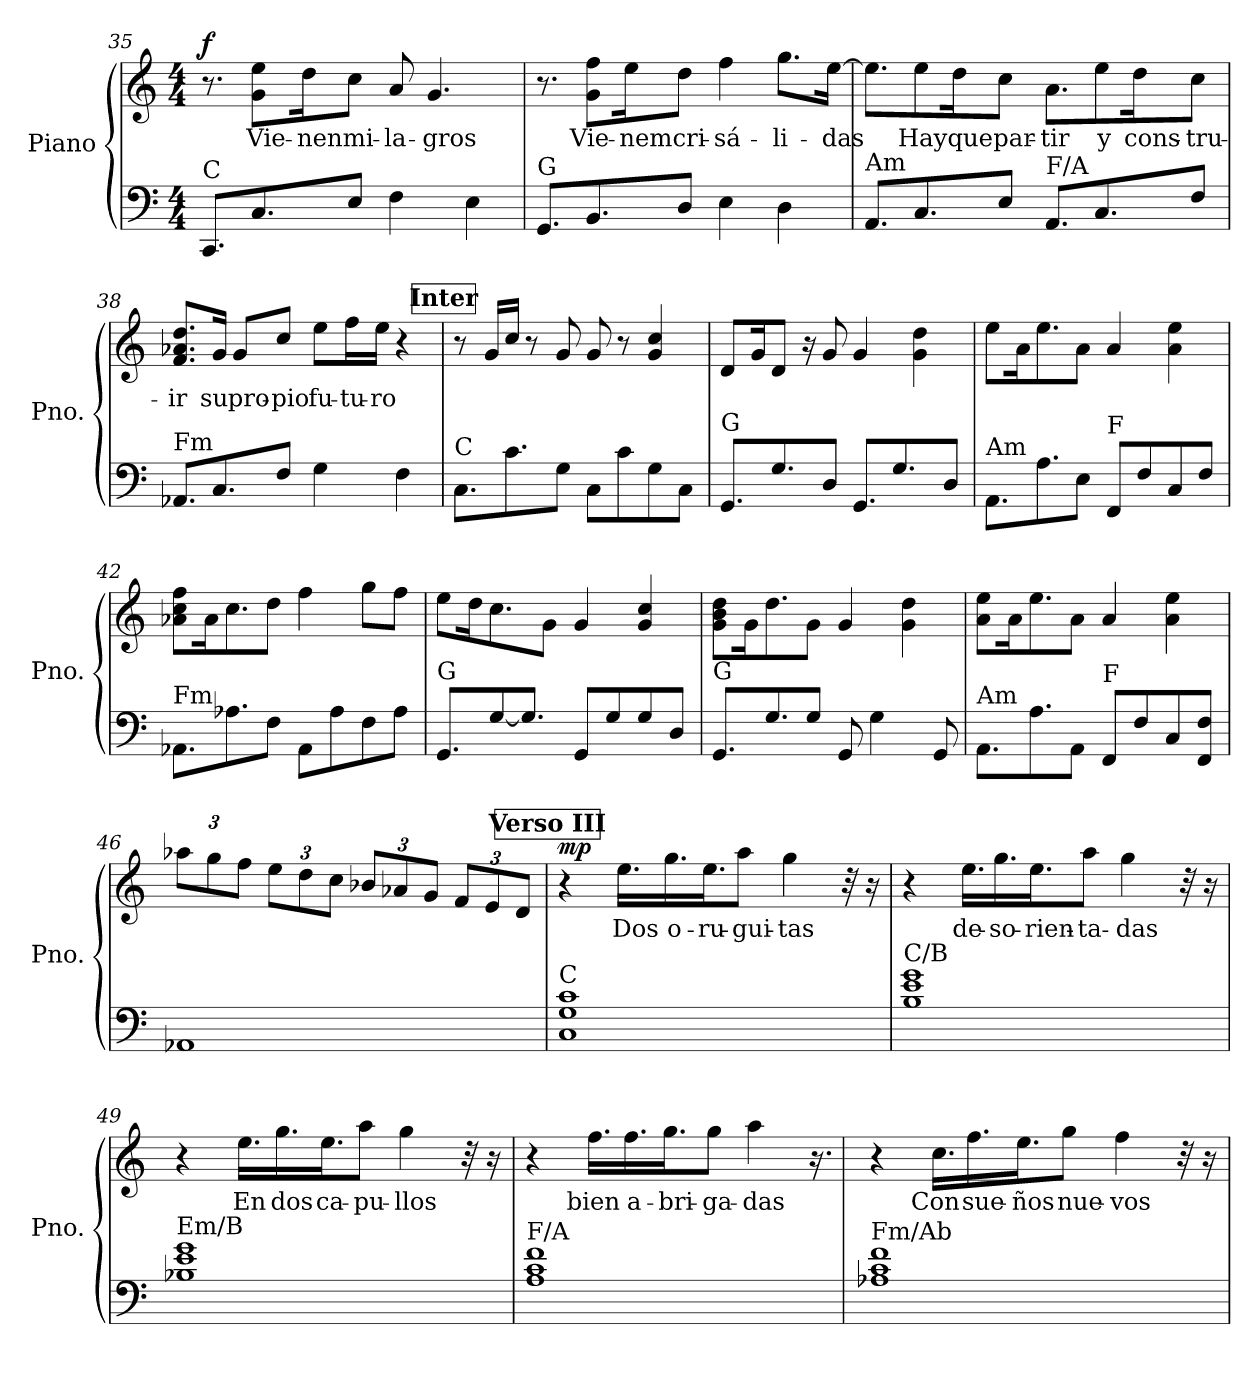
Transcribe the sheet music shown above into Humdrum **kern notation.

**kern	**kern	**text	**dynam
*part1	*part1	*part1	*part1
*staff2	*staff1	*staff1	*staff1/2
*I"Piano	*	*	*
*I'Pno.	*	*	*
!!LO:LB:g=z
*clefF4	*clefG2	*	*
*k[]	*k[]	*	*
*M4/4	*M4/4	*	*
=35	=35	=35	=35
!LO:TX:a:t=C	!	!	!
!	!	!	!LO:DY:b=2
8.CC/L	8.r	.	f
!	!	!LO:LY:b	!
8.C/	8g\ 8ee\L	Vie-	.
!	!	!LO:LY:b	!
.	16dd\K	-nen	.
!	!	!LO:LY:b	!
8E/J	8cc\J	mi-	.
!	!	!LO:LY:b	!
4F\	8a/	-la-	.
!	!	!LO:LY:b	!
.	4.g/	-gros	.
4E\	.	.	.
=36	=36	=36	=36
!LO:TX:a:t=G	!	!	!
8.GG/L	8.r	.	.
!	!	!LO:LY:b	!
8.BB/	8g\ 8ff\L	Vie-	.
!	!	!LO:LY:b	!
.	16ee\K	-nem	.
!	!	!LO:LY:b	!
8D/J	8dd\J	cri-	.
!	!	!LO:LY:b	!
4E\	4ff\	-sá-	.
!	!	!LO:LY:b	!
4D\	8.gg\L	-li-	.
!	!	!LO:LY:b	!
.	[16ee\Jk	-das	.
=37	=37	=37	=37
!LO:TX:a:t=Am	!	!	!
8.AA/L	8.ee\L]	.	.
!	!	!LO:LY:b	!
8.C/	8ee\	Hay	.
!	!	!LO:LY:b	!
.	16dd\K	que	.
!	!	!LO:LY:b	!
8E/J	8cc\J	par-	.
!LO:TX:a:t=F/A	!	!	!
!	!	!LO:LY:b	!
8.AA/L	8.a\L	-tir	.
!	!	!LO:LY:b	!
8.C/	8ee\	y	.
!	!	!LO:LY:b	!
.	16dd\K	cons-	.
!	!	!LO:LY:b	!
8F/J	8cc\J	-tru-	.
!!LO:LB:g=z
=38	=38	=38	=38
!LO:TX:a:t=Fm	!	!	!
!	!	!LO:LY:b	!
8.AA-X/L	8.f/ 8.a-X/ 8.dd/L	-ir	.
!	!	!LO:LY:b	!
8.C/	16g/Jk	su	.
!	!	!LO:LY:b	!
.	8g/L	pro-	.
!	!	!LO:LY:b	!
8F/J	8cc/J	-pio	.
!	!	!LO:LY:b	!
4G\	8ee\L	fu-	.
!	!	!LO:LY:b	!
.	16ff\L	-tu-	.
!	!	!LO:LY:b	!
.	16ee\JJ	-ro	.
4F\	4r	.	.
!!LO:REH:place=s1:a:B:fs=14:t=Inter
=39	=39	=39	=39
!LO:TX:a:t=C	!	!	!
8.C\L	8r	.	.
.	16g/LL	.	.
8.c\	16cc/JJ	.	.
.	8r	.	.
8G\J	8g/	.	.
8C\L	8g/	.	.
8c\	8r	.	.
8G\	4g/ 4cc/	.	.
8C\J	.	.	.
=40	=40	=40	=40
!LO:TX:a:t=G	!	!	!
8.GG/L	8d/L	.	.
.	16g/K	.	.
8.G/	8d/J	.	.
.	16r	.	.
8D/J	8g/	.	.
8.GG/L	4g/	.	.
8.G/	.	.	.
.	4g\ 4dd\	.	.
8D/J	.	.	.
=41	=41	=41	=41
!LO:TX:a:t=Am	!	!	!
8.AA\L	8ee\L	.	.
.	16a\K	.	.
8.A\	8.ee\	.	.
8E\J	8a\J	.	.
!LO:TX:a:t=F	!	!	!
8FF/L	4a/	.	.
8F/	.	.	.
8C/	4a\ 4ee\	.	.
8F/J	.	.	.
!!LO:LB:g=z
=42	=42	=42	=42
!LO:TX:a:t=Fm	!	!	!
8.AA-X\L	8a-X\ 8cc\ 8ff\L	.	.
.	16a-\K	.	.
8.A-X\	8.cc\	.	.
8F\J	8dd\J	.	.
8AA-\L	4ff\	.	.
8A-\	.	.	.
8F\	8gg\L	.	.
8A-\J	8ff\J	.	.
=43	=43	=43	=43
!LO:TX:a:t=G	!	!	!
8.GG/L	8ee\L	.	.
.	16dd\K	.	.
[8G/	8.cc\	.	.
8.G/J]	.	.	.
.	8g\J	.	.
8GG/L	4g/	.	.
8G/	.	.	.
8G/	4g/ 4cc/	.	.
8D/J	.	.	.
=44	=44	=44	=44
!LO:TX:a:t=G	!	!	!
8.GG/L	8g\ 8b\ 8dd\L	.	.
.	16g\K	.	.
8.G/	8.dd\	.	.
8G/J	8g\J	.	.
8GG/	4g/	.	.
4G\	.	.	.
.	4g\ 4dd\	.	.
8GG/	.	.	.
=45	=45	=45	=45
!LO:TX:a:t=Am	!	!	!
8.AA\L	8a\ 8ee\L	.	.
.	16a\K	.	.
8.A\	8.ee\	.	.
8AA\J	8a\J	.	.
!LO:TX:a:t=F	!	!	!
8FF/L	4a/	.	.
8F/	.	.	.
8C/	4a\ 4ee\	.	.
8FF/ 8F/J	.	.	.
!!LO:LB:g=z
=46	=46	=46	=46
*	*Xbrackettup	*	*
1AA-X	12aa-X\L	.	.
.	12gg\	.	.
.	12ff\J	.	.
.	12ee\L	.	.
.	12dd\	.	.
.	12cc\J	.	.
.	12b-X/L	.	.
.	12a-X/	.	.
.	12g/J	.	.
.	12f/L	.	.
.	12e/	.	.
.	12d/J	.	.
!!LO:REH:place=s1:a:B:fs=14:t=Verso III
=47	=47	=47	=47
!LO:TX:a:t=C	!	!	!
!	!	!	!LO:DY:b=2
1C 1G 1c	4r	.	mp
!	!	!LO:LY:b	!
.	16.ee\LL	Dos	.
!	!	!LO:LY:b	!
.	16.gg\	o-	.
!	!	!LO:LY:b	!
.	16.ee\J	-ru-	.
!	!	!LO:LY:b	!
.	8aa\J	-gui-	.
!	!	!LO:LY:b	!
.	4gg\	-tas	.
.	32r	.	.
.	16r	.	.
=48	=48	=48	=48
!LO:TX:a:t=C/B	!	!	!
1B 1e 1g	4r	.	.
!	!	!LO:LY:b	!
.	16.ee\LL	de-	.
!	!	!LO:LY:b	!
.	16.gg\	-so-	.
!	!	!LO:LY:b	!
.	16.ee\J	-rien-	.
!	!	!LO:LY:b	!
.	8aa\J	-ta-	.
!	!	!LO:LY:b	!
.	4gg\	-das	.
.	32r	.	.
.	16r	.	.
!!LO:PB:g=z
=49	=49	=49	=49
!LO:TX:a:t=Em/B	!	!	!
1B-X 1e 1g	4r	.	.
!	!	!LO:LY:b	!
.	16.ee\LL	En	.
!	!	!LO:LY:b	!
.	16.gg\	dos	.
!	!	!LO:LY:b	!
.	16.ee\J	ca-	.
!	!	!LO:LY:b	!
.	8aa\J	-pu-	.
!	!	!LO:LY:b	!
.	4gg\	-llos	.
.	32r	.	.
.	16r	.	.
=50	=50	=50	=50
!LO:TX:a:t=F/A	!	!	!
1A 1c 1f	4r	.	.
!	!	!LO:LY:b	!
.	16.ff\LL	bien	.
!	!	!LO:LY:b	!
.	16.ff\	a-	.
!	!	!LO:LY:b	!
.	16.gg\J	-bri-	.
!	!	!LO:LY:b	!
.	8gg\J	-ga-	.
!	!	!LO:LY:b	!
.	4aa\	-das	.
.	16.r	.	.
=51	=51	=51	=51
!LO:TX:a:t=Fm/Ab	!	!	!
1A-X 1c 1f	4r	.	.
!	!	!LO:LY:b	!
.	16.cc\LL	Con	.
!	!	!LO:LY:b	!
.	16.ff\	sue-	.
!	!	!LO:LY:b	!
.	16.ee\J	-ños	.
!	!	!LO:LY:b	!
.	8gg\J	nue-	.
!	!	!LO:LY:b	!
.	4ff\	-vos	.
.	32r	.	.
.	16r	.	.
=	=	=	=
*-	*-	*-	*-
